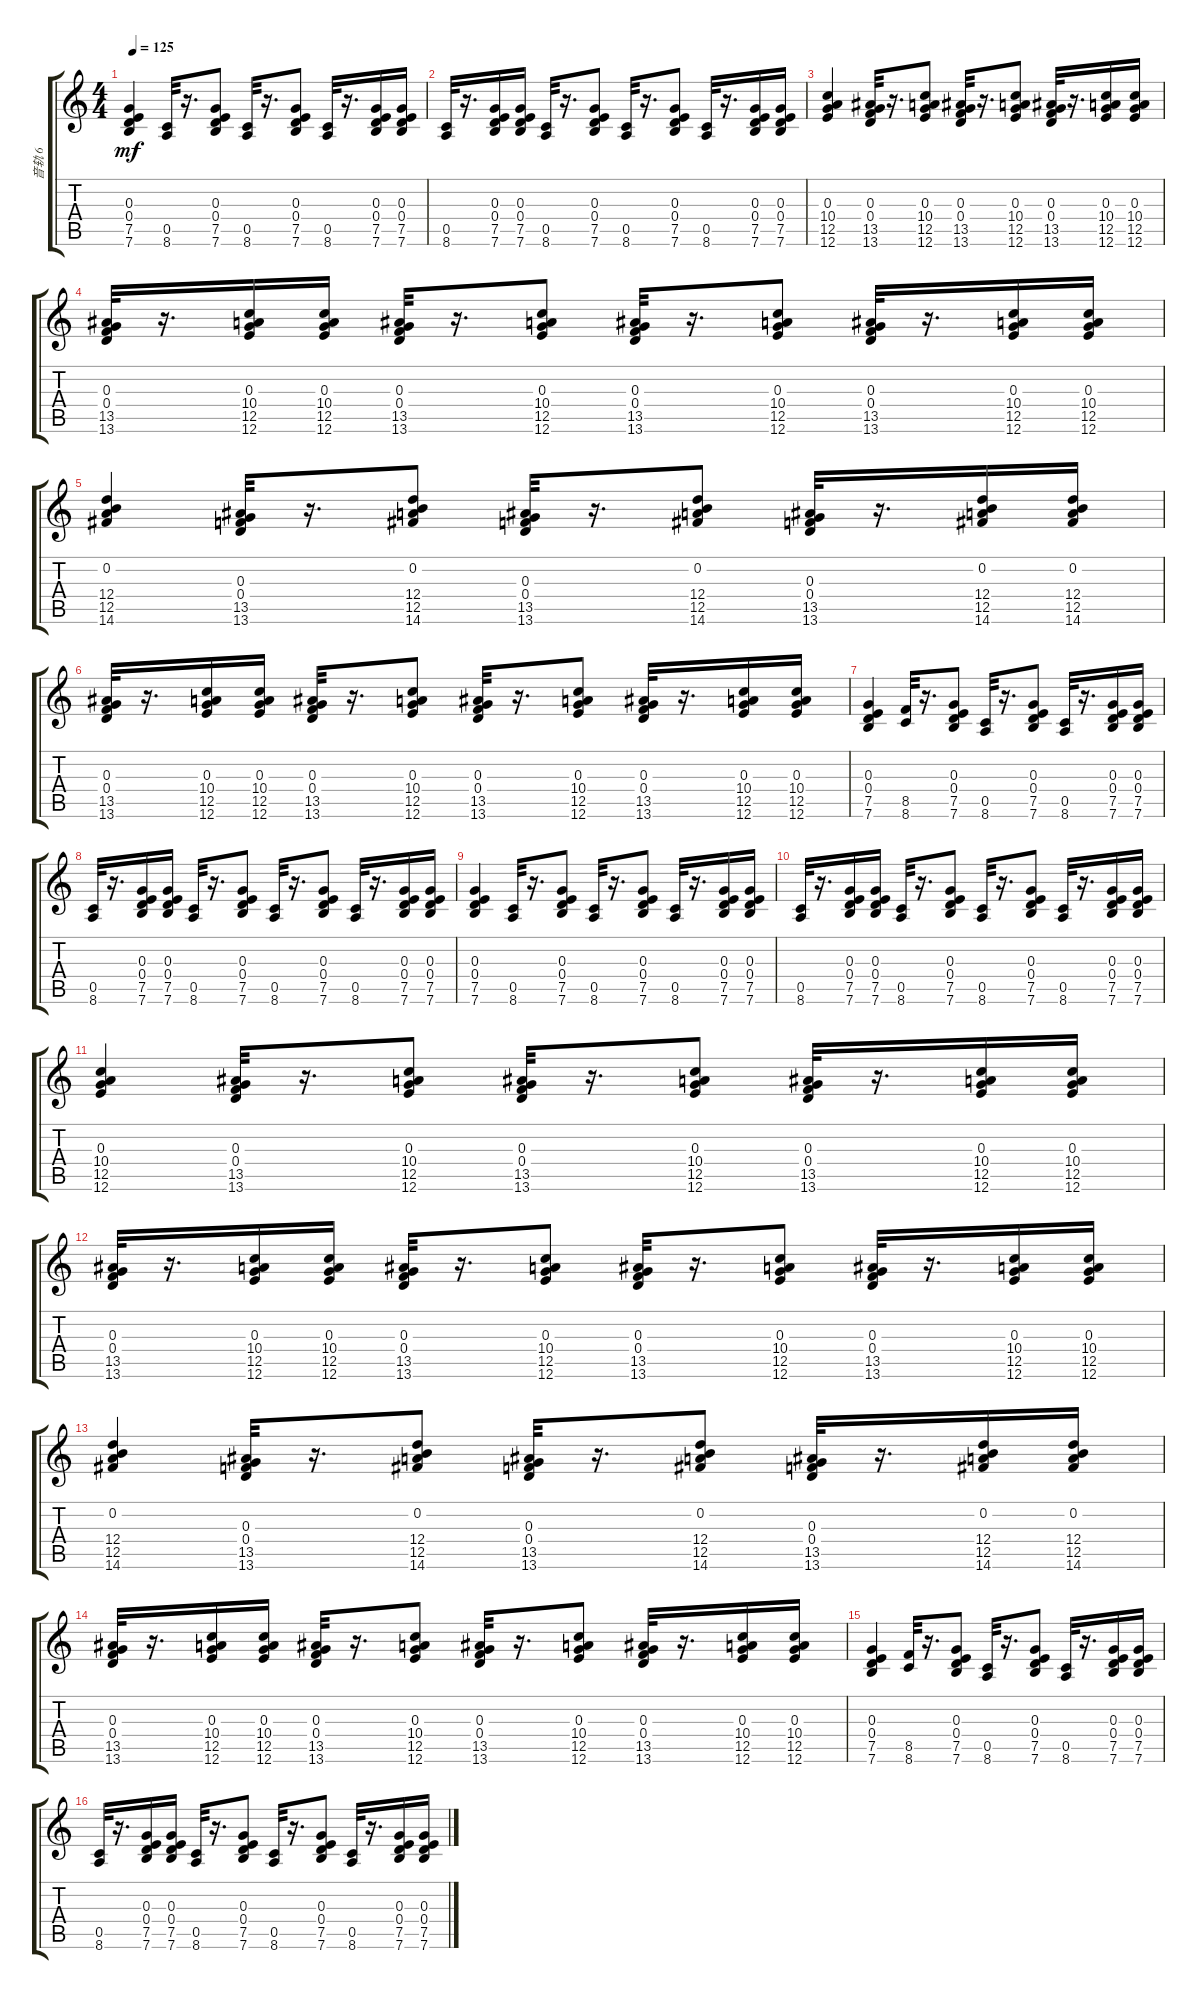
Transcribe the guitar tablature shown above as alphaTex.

\track ("音轨 6" "音轨 6") {instrument acousticguitarsteel}
\staff {score tabs}
\tuning (E4 B3 G3 D3 A2 E2) {hide}
\ts (4 4)
\tempo 125
\clef g2
\ks c
(0.3 0.4 7.5 7.6).4{dy mf} (0.5 8.6).32 r.16{d} (0.3 0.4 7.5 7.6).8 (0.5 8.6).32 r.16{d} (0.3 0.4 7.5 7.6).8 (0.5 8.6).32 r.16{d} (0.3 0.4 7.5 7.6).16 (0.3 0.4 7.5 7.6).16 |
(0.5 8.6).32 r.16{d} (0.3 0.4 7.5 7.6).16 (0.3 0.4 7.5 7.6).16 (0.5 8.6).32 r.16{d} (0.3 0.4 7.5 7.6).8 (0.5 8.6).32 r.16{d} (0.3 0.4 7.5 7.6).8 (0.5 8.6).32 r.16{d} (0.3 0.4 7.5 7.6).16 (0.3 0.4 7.5 7.6).16 |
(0.3 10.4 12.5 12.6).4 (0.3 0.4 13.5 13.6).32 r.16{d} (0.3 10.4 12.5 12.6).8 (0.3 0.4 13.5 13.6).32 r.16{d} (0.3 10.4 12.5 12.6).8 (0.3 0.4 13.5 13.6).32 r.16{d} (0.3 10.4 12.5 12.6).16 (0.3 10.4 12.5 12.6).16 |
(0.3 0.4 13.5 13.6).32 r.16{d} (0.3 10.4 12.5 12.6).16 (0.3 10.4 12.5 12.6).16 (0.3 0.4 13.5 13.6).32 r.16{d} (0.3 10.4 12.5 12.6).8 (0.3 0.4 13.5 13.6).32 r.16{d} (0.3 10.4 12.5 12.6).8 (0.3 0.4 13.5 13.6).32 r.16{d} (0.3 10.4 12.5 12.6).16 (0.3 10.4 12.5 12.6).16 |
(0.2 12.4 12.5 14.6).4 (0.3 0.4 13.5 13.6).32 r.16{d} (0.2 12.4 12.5 14.6).8 (0.3 0.4 13.5 13.6).32 r.16{d} (0.2 12.4 12.5 14.6).8 (0.3 0.4 13.5 13.6).32 r.16{d} (0.2 12.4 12.5 14.6).16 (0.2 12.4 12.5 14.6).16 |
(0.3 0.4 13.5 13.6).32 r.16{d} (0.3 10.4 12.5 12.6).16 (0.3 10.4 12.5 12.6).16 (0.3 0.4 13.5 13.6).32 r.16{d} (0.3 10.4 12.5 12.6).8 (0.3 0.4 13.5 13.6).32 r.16{d} (0.3 10.4 12.5 12.6).8 (0.3 0.4 13.5 13.6).32 r.16{d} (0.3 10.4 12.5 12.6).16 (0.3 10.4 12.5 12.6).16 |
(0.3 0.4 7.5 7.6).4 (8.5 8.6).32 r.16{d} (0.3 0.4 7.5 7.6).8 (0.5 8.6).32 r.16{d} (0.3 0.4 7.5 7.6).8 (0.5 8.6).32 r.16{d} (0.3 0.4 7.5 7.6).16 (0.3 0.4 7.5 7.6).16 |
(0.5 8.6).32 r.16{d} (0.3 0.4 7.5 7.6).16 (0.3 0.4 7.5 7.6).16 (0.5 8.6).32 r.16{d} (0.3 0.4 7.5 7.6).8 (0.5 8.6).32 r.16{d} (0.3 0.4 7.5 7.6).8 (0.5 8.6).32 r.16{d} (0.3 0.4 7.5 7.6).16 (0.3 0.4 7.5 7.6).16 |
(0.3 0.4 7.5 7.6).4 (0.5 8.6).32 r.16{d} (0.3 0.4 7.5 7.6).8 (0.5 8.6).32 r.16{d} (0.3 0.4 7.5 7.6).8 (0.5 8.6).32 r.16{d} (0.3 0.4 7.5 7.6).16 (0.3 0.4 7.5 7.6).16 |
(0.5 8.6).32 r.16{d} (0.3 0.4 7.5 7.6).16 (0.3 0.4 7.5 7.6).16 (0.5 8.6).32 r.16{d} (0.3 0.4 7.5 7.6).8 (0.5 8.6).32 r.16{d} (0.3 0.4 7.5 7.6).8 (0.5 8.6).32 r.16{d} (0.3 0.4 7.5 7.6).16 (0.3 0.4 7.5 7.6).16 |
(0.3 10.4 12.5 12.6).4 (0.3 0.4 13.5 13.6).32 r.16{d} (0.3 10.4 12.5 12.6).8 (0.3 0.4 13.5 13.6).32 r.16{d} (0.3 10.4 12.5 12.6).8 (0.3 0.4 13.5 13.6).32 r.16{d} (0.3 10.4 12.5 12.6).16 (0.3 10.4 12.5 12.6).16 |
(0.3 0.4 13.5 13.6).32 r.16{d} (0.3 10.4 12.5 12.6).16 (0.3 10.4 12.5 12.6).16 (0.3 0.4 13.5 13.6).32 r.16{d} (0.3 10.4 12.5 12.6).8 (0.3 0.4 13.5 13.6).32 r.16{d} (0.3 10.4 12.5 12.6).8 (0.3 0.4 13.5 13.6).32 r.16{d} (0.3 10.4 12.5 12.6).16 (0.3 10.4 12.5 12.6).16 |
(0.2 12.4 12.5 14.6).4 (0.3 0.4 13.5 13.6).32 r.16{d} (0.2 12.4 12.5 14.6).8 (0.3 0.4 13.5 13.6).32 r.16{d} (0.2 12.4 12.5 14.6).8 (0.3 0.4 13.5 13.6).32 r.16{d} (0.2 12.4 12.5 14.6).16 (0.2 12.4 12.5 14.6).16 |
(0.3 0.4 13.5 13.6).32 r.16{d} (0.3 10.4 12.5 12.6).16 (0.3 10.4 12.5 12.6).16 (0.3 0.4 13.5 13.6).32 r.16{d} (0.3 10.4 12.5 12.6).8 (0.3 0.4 13.5 13.6).32 r.16{d} (0.3 10.4 12.5 12.6).8 (0.3 0.4 13.5 13.6).32 r.16{d} (0.3 10.4 12.5 12.6).16 (0.3 10.4 12.5 12.6).16 |
(0.3 0.4 7.5 7.6).4 (8.5 8.6).32 r.16{d} (0.3 0.4 7.5 7.6).8 (0.5 8.6).32 r.16{d} (0.3 0.4 7.5 7.6).8 (0.5 8.6).32 r.16{d} (0.3 0.4 7.5 7.6).16 (0.3 0.4 7.5 7.6).16 |
(0.5 8.6).32 r.16{d} (0.3 0.4 7.5 7.6).16 (0.3 0.4 7.5 7.6).16 (0.5 8.6).32 r.16{d} (0.3 0.4 7.5 7.6).8 (0.5 8.6).32 r.16{d} (0.3 0.4 7.5 7.6).8 (0.5 8.6).32 r.16{d} (0.3 0.4 7.5 7.6).16 (0.3 0.4 7.5 7.6).16
